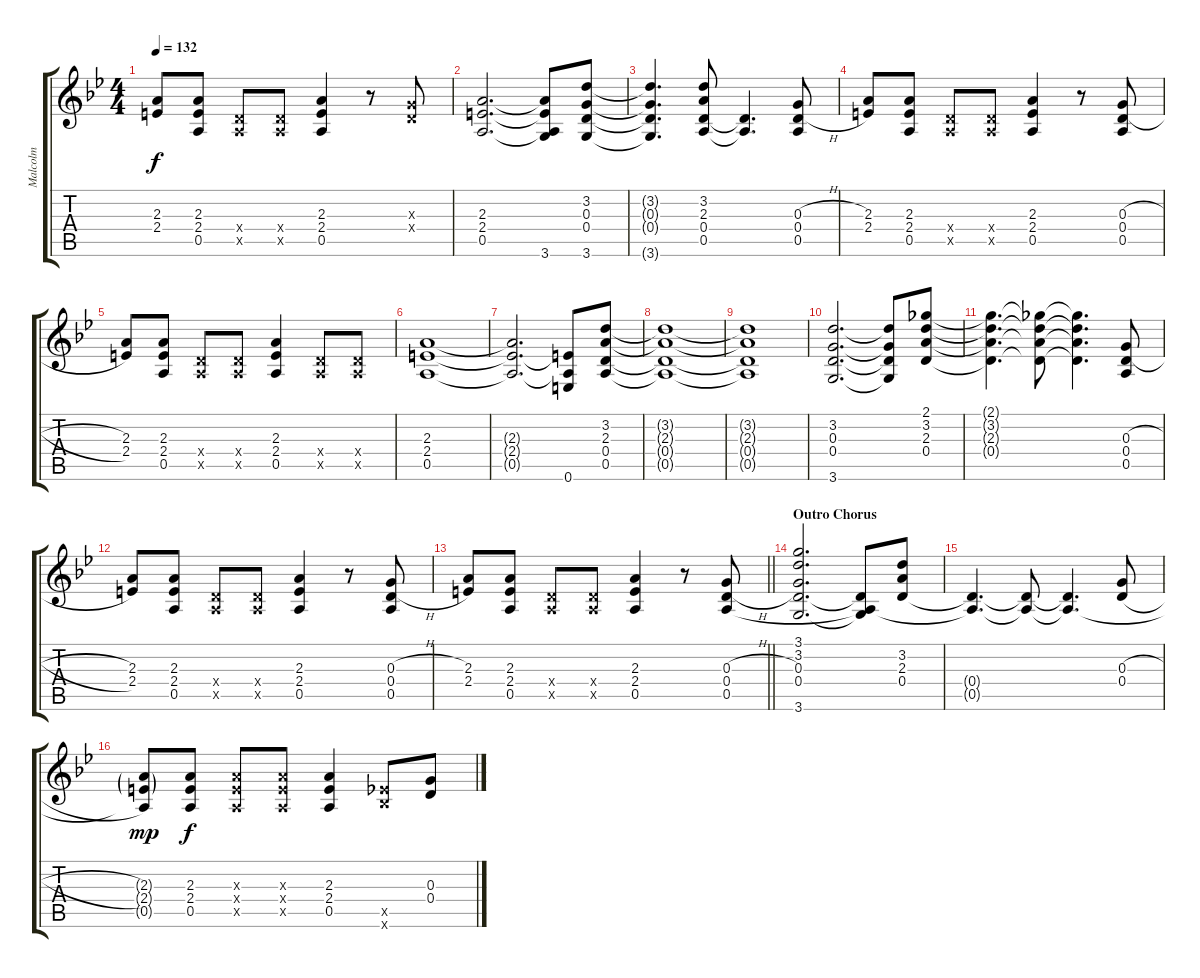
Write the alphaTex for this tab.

\track ("Malcolm" "Malcolm") {instrument overdrivenguitar}
\staff {score tabs}
\tuning (E4 B3 G3 D3 A2 E2) {hide}
\ts (4 4)
\tempo 132
\clef g2
\ks bb
(2.3 2.4).8{dy f} (2.3 2.4 0.5).8 (0.4{x} 0.5{x}).8 (0.4{x} 0.5{x}).8 (2.3 2.4 0.5).4 r.8 (0.3{x} 0.4{x}).8 |
(2.3 2.4 0.5).2{d} (2.3{t} 2.4{t} 0.5{t} 3.6{t}).8 (3.2 0.3 0.4 3.6).8 |
(3.2{t} 0.3{t} 0.4{t} 3.6{t}).4{d} (3.2 2.3 0.4 0.5).8 (0.4{t} 0.5{t}).4{d} (0.3{h} 0.4{h} 0.5).8 |
(2.3 2.4).8 (2.3 2.4 0.5).8 (0.4{x} 0.5{x}).8 (0.4{x} 0.5{x}).8 (2.3 2.4 0.5).4 r.8 (0.3{h} 0.4{h} 0.5).8 |
(2.3 2.4).8 (2.3 2.4 0.5).8 (0.4{x} 0.5{x}).8 (0.4{x} 0.5{x}).8 (2.3 2.4 0.5).4 (0.4{x} 0.5{x}).8 (0.4{x} 0.5{x}).8 |
(2.3 2.4 0.5).1 |
(2.3{t} 2.4{t} 0.5{t}).2{d} (2.4{t} 0.5{t} 0.6).8 (3.2 2.3 0.4 0.5).8 |
(3.2{t} 2.3{t} 0.4{t} 0.5{t}).1 |
(3.2{t} 2.3{t} 0.4{t} 0.5{t}).1 |
(3.2 0.3 0.4 3.6).2{d} (3.2{t} 0.3{t} 0.4{t} 3.6{t}).8 (2.1 3.2 2.3 0.4).8 |
(2.1{t} 3.2{t} 2.3{t} 0.4{t}).4{d} (2.1{t} 3.2{t} 2.3{t} 0.4{t}).8 (2.1{t} 3.2{t} 2.3{t} 0.4{t}).4{d} (0.3{h} 0.4{h} 0.5).8 |
(2.3 2.4).8 (2.3 2.4 0.5).8 (0.4{x} 0.5{x}).8 (0.4{x} 0.5{x}).8 (2.3 2.4 0.5).4 r.8 (0.3{h} 0.4{h} 0.5).8 |
\barLineRight lightlight
(2.3 2.4).8 (2.3 2.4 0.5).8 (0.4{x} 0.5{x}).8 (0.4{x} 0.5{x}).8 (2.3 2.4 0.5).4 r.8 (0.3{h} 0.4{h} 0.5).8 |
\section ("" "Outro Chorus")
(3.1 3.2 0.3 0.4 3.6).2{d} (0.4{t} 0.5{t} 3.6{t}).8 (3.2 2.3 0.4).8 |
(0.4{t} 0.5{t}).4{d} (0.4{t} 0.5{t}).8 (0.4{t} 0.5{t}).4{d} (0.3{h} 0.4{h}).8 |
(2.3{g} 2.4{g} 0.5{t}).8{dy mp} (2.3 2.4 0.5).8{dy f} (2.3{x} 2.4{x} 0.5{x}).8 (2.3{x} 2.4{x} 0.5{x}).8 (2.3 2.4 0.5).4 (6.5{x} 6.6{x}).8 (0.3{h} 0.4{h}).8
